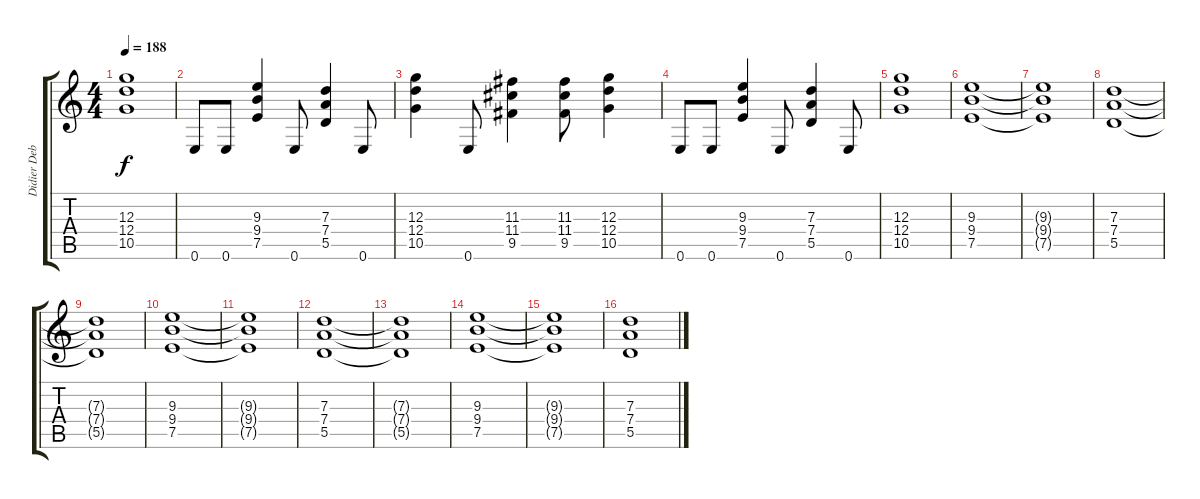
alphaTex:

\track ("Didier Deboffe" "Didier Deb") {instrument distortionguitar}
\staff {score tabs}
\tuning (E4 B3 G3 D3 A2 E2) {hide}
\ts (4 4)
\tempo 188
\clef g2
\ks c
(12.3 12.4 10.5).1{dy f} |
0.6.8 0.6.8 (9.3 9.4 7.5).4 0.6.8 (7.3 7.4 5.5).4 0.6.8 |
(12.3 12.4 10.5).4 0.6.8 (11.3 11.4 9.5).4 (11.3 11.4 9.5).8 (12.3 12.4 10.5).4 |
0.6.8 0.6.8 (9.3 9.4 7.5).4 0.6.8 (7.3 7.4 5.5).4 0.6.8 |
(12.3 12.4 10.5).1 |
(9.3 9.4 7.5).1 |
(9.3{t} 9.4{t} 7.5{t}).1 |
(7.3 7.4 5.5).1 |
(7.3{t} 7.4{t} 5.5{t}).1 |
(9.3 9.4 7.5).1 |
(9.3{t} 9.4{t} 7.5{t}).1 |
(7.3 7.4 5.5).1 |
(7.3{t} 7.4{t} 5.5{t}).1 |
(9.3 9.4 7.5).1 |
(9.3{t} 9.4{t} 7.5{t}).1 |
(7.3 7.4 5.5).1
